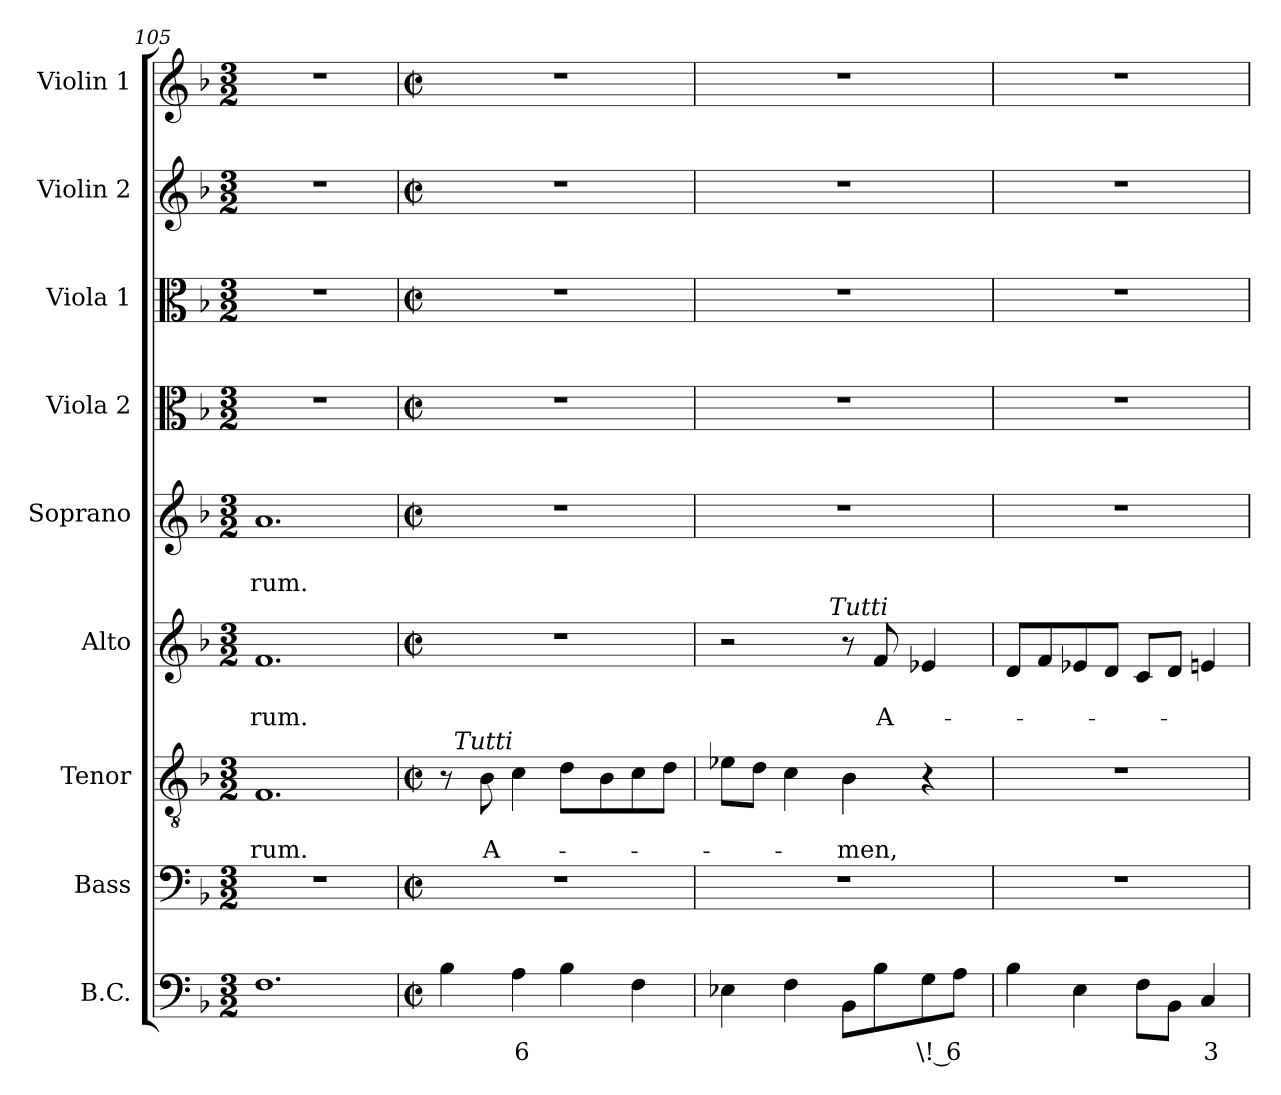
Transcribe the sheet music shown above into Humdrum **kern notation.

**kern	**text	**kern	**kern	**text	**text	**kern	**text	**text	**kern	**text	**text	**kern	**kern	**kern	**kern
*part9	*part9	*part8	*part7	*part7	*part7	*part6	*part6	*part6	*part5	*part5	*part5	*part4	*part3	*part2	*part1
*staff9	*staff9	*staff8	*staff7	*staff7	*staff7	*staff6	*staff6	*staff6	*staff5	*staff5	*staff5	*staff4	*staff3	*staff2	*staff1
*I"B.C.	*	*I"Bass	*I"Tenor	*	*	*I"Alto	*	*	*I"Soprano	*	*	*I"Viola 2	*I"Viola 1	*I"Violin 2	*I"Violin 1
*I'BC	*	*I'B	*I'T	*	*	*I'A	*	*	*I'S	*	*	*I'Vla. 2	*I'Vla. 1	*I'Vln. 2	*I'Vln. 1
*clefF4	*	*clefF4	*clefGv2	*	*	*clefG2	*	*	*clefG2	*	*	*clefC3	*clefC3	*clefG2	*clefG2
*k[b-]	*	*k[b-]	*k[b-]	*	*	*k[b-]	*	*	*k[b-]	*	*	*k[b-]	*k[b-]	*k[b-]	*k[b-]
*F:	*	*F:	*F:	*	*	*F:	*	*	*F:	*	*	*F:	*F:	*F:	*F:
*M3/2	*	*M3/2	*M3/2	*	*	*M3/2	*	*	*M3/2	*	*	*M3/2	*M3/2	*M3/2	*M3/2
=105	=105	=105	=105	=105	=105	=105	=105	=105	=105	=105	=105	=105	=105	=105	=105
!	!	!	!	!	!LO:LY:b	!	!	!LO:LY:b	!	!	!LO:LY:b	!	!	!	!
1.F	.	1.r	1.F	.	-rum.	1.f	.	-rum.	1.a	.	-rum.	1.r	1.r	1.r	1.r
!!LO:PB:g=z
=106	=106	=106	=106	=106	=106	=106	=106	=106	=106	=106	=106	=106	=106	=106	=106
*M2/2	*	*M2/2	*M2/2	*	*	*M2/2	*	*	*M2/2	*	*	*M2/2	*M2/2	*M2/2	*M2/2
*met(c|)	*	*met(c|)	*met(c|)	*	*	*met(c|)	*	*	*met(c|)	*	*	*met(c|)	*met(c|)	*met(c|)	*met(c|)
*	*	*	*^	*	*	*	*	*	*	*	*	*	*	*	*
4B-\	.	1r	8r	32ryy	.	.	1r	.	.	1r	.	.	1r	1r	1r	1r
!	!	!	!	!LO:TX:a:i:t=Tutti	!	!	!	!	!	!	!	!	!	!	!	!
.	.	.	.	2ryy	.	.	.	.	.	.	.	.	.	.	.	.
!	!	!	!	!	!	!LO:LY:b	!	!	!	!	!	!	!	!	!	!
.	.	.	8B-\	.	.	A-	.	.	.	.	.	.	.	.	.	.
!	!LO:LY:b	!	!	!	!	!	!	!	!	!	!	!	!	!	!	!
4A\	6	.	4c\	.	.	.	.	.	.	.	.	.	.	.	.	.
4B-\	.	.	8d\L	.	.	.	.	.	.	.	.	.	.	.	.	.
.	.	.	.	4...ryy	.	.	.	.	.	.	.	.	.	.	.	.
.	.	.	8B-\	.	.	.	.	.	.	.	.	.	.	.	.	.
4F\	.	.	8c\	.	.	.	.	.	.	.	.	.	.	.	.	.
.	.	.	8d\J	.	.	.	.	.	.	.	.	.	.	.	.	.
*	*	*	*v	*v	*	*	*	*	*	*	*	*	*	*	*	*
=107	=107	=107	=107	=107	=107	=107	=107	=107	=107	=107	=107	=107	=107	=107	=107
*	*	*	*	*	*	*^	*	*	*	*	*	*	*	*	*
4E-X\	.	1r	8e-X\L	.	.	2r	4...ryy	.	.	1r	.	.	1r	1r	1r	1r
.	.	.	8d\J	.	.	.	.	.	.	.	.	.	.	.	.	.
4F\	.	.	4c\	.	.	.	.	.	.	.	.	.	.	.	.	.
!	!	!	!	!	!	!	!LO:TX:a:i:t=Tutti	!	!	!	!	!	!	!	!	!
.	.	.	.	.	.	.	2ryy	.	.	.	.	.	.	.	.	.
!	!	!	!	!	!LO:LY:b	!	!	!	!	!	!	!	!	!	!	!
8BB-\L	.	.	4B-\	.	-men,	8r	.	.	.	.	.	.	.	.	.	.
!	!	!	!	!	!	!	!	!	!LO:LY:b	!	!	!	!	!	!	!
8B-\	.	.	.	.	.	8f/	.	.	A-	.	.	.	.	.	.	.
!	!LO:LY:b	!	!	!	!	!	!	!	!	!	!	!	!	!	!	!
8G\	\! 6	.	4r	.	.	4e-X/	.	.	.	.	.	.	.	.	.	.
8A\J	.	.	.	.	.	.	.	.	.	.	.	.	.	.	.	.
.	.	.	.	.	.	.	32ryy	.	.	.	.	.	.	.	.	.
*	*	*	*	*	*	*v	*v	*	*	*	*	*	*	*	*	*
=108	=108	=108	=108	=108	=108	=108	=108	=108	=108	=108	=108	=108	=108	=108	=108
4B-\	.	1r	1r	.	.	8d/L	.	.	1r	.	.	1r	1r	1r	1r
.	.	.	.	.	.	8f/	.	.	.	.	.	.	.	.	.
4E\	.	.	.	.	.	8e-X/	.	.	.	.	.	.	.	.	.
.	.	.	.	.	.	8d/J	.	.	.	.	.	.	.	.	.
8F\L	.	.	.	.	.	8c/L	.	.	.	.	.	.	.	.	.
8BB-\J	.	.	.	.	.	8d/J	.	.	.	.	.	.	.	.	.
!	!LO:LY:b	!	!	!	!	!	!	!	!	!	!	!	!	!	!
4C/	3	.	.	.	.	4en/	.	.	.	.	.	.	.	.	.
=	=	=	=	=	=	=	=	=	=	=	=	=	=	=	=
*-	*-	*-	*-	*-	*-	*-	*-	*-	*-	*-	*-	*-	*-	*-	*-
